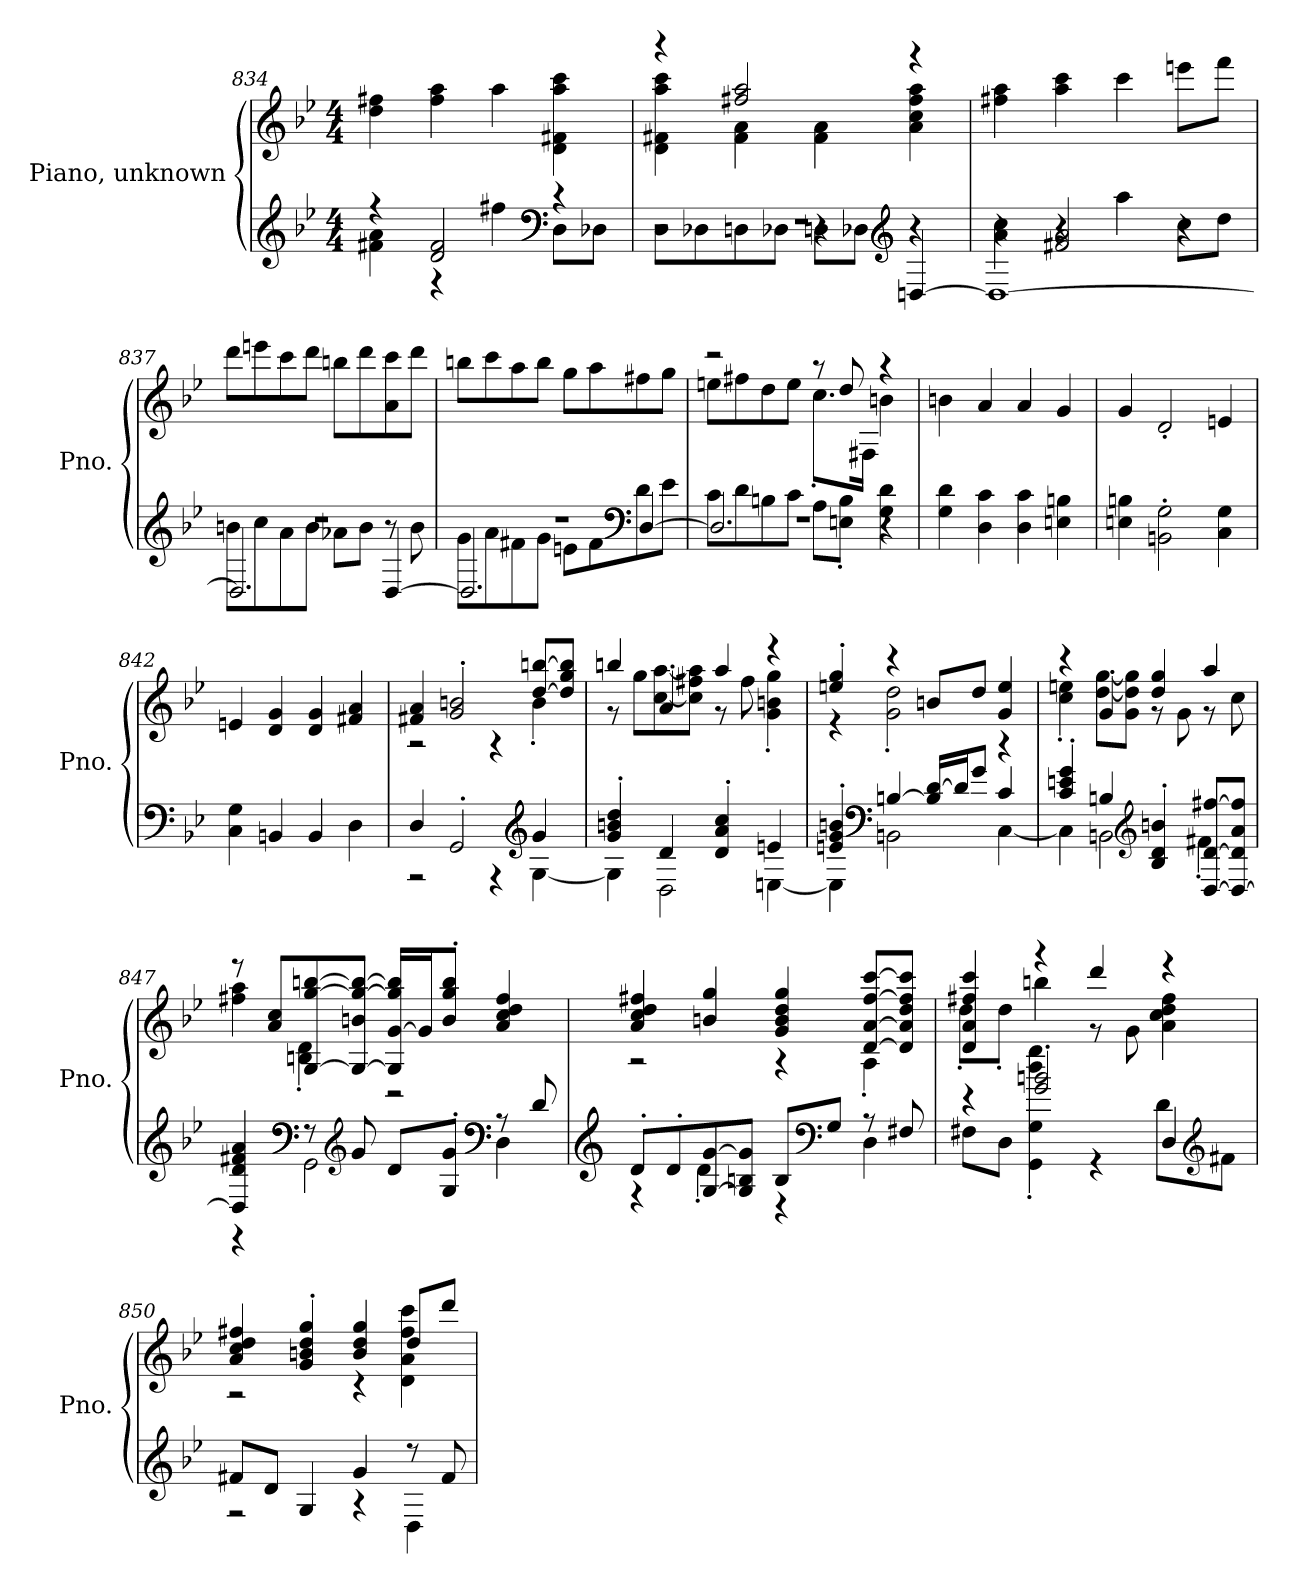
**kern	**kern
*part1	*part1
*staff2	*staff1
*I"Piano, unknown	*
*I'Pno.	*
*clefG2	*clefG2
*k[b-e-]	*k[b-e-]
*M4/4	*M4/4
=834	=834
*^	*
4r	4f#X\ 4a\	4dd\ 4ff#X\
2d/ 2f#/	4r	4ff#\ 4aa\
.	4ff#X\	4aa\
*clefF4	*	*
4r	8D\L	4d\ 4f#X\ 4aa\ 4ccc\
.	8D-X\J	.
!!LO:LB:g=z
=835	=835	=835
*	*^	*^
1r	8D\L	2r	4r	4d\ 4f#X\ 4aa\ 4ccc\
.	8D-X\	.	.	.
.	8Dn\	.	2ff#X/ 2aa/	4f#\ 4a\
.	8D-X\J	.	.	.
.	8Dn\L	4r	.	4f#\ 4a\
.	8D-X\J	.	.	.
*clefG2	*	*	*	*
.	4r	[4Dn/	4r	4a\ 4cc\ 4ff#\ 4aa\
*	*	*	*v	*v
=836	=836	=836	=836
4r	4a\ 4cc\	1D_	4ff#X\ 4aa\
2f#X/ 2a/	4r	.	4aa\ 4ccc\
.	4aa\	.	4ccc\
4r	8cc\L	.	8eeen\L
.	8dd\J	.	8fff\J
=837	=837	=837	=837
1r	8bn\L	2.D/]	8ddd\L
.	8cc\	.	8eeen\
.	8a\	.	8ccc\
.	8b\J	.	8ddd\J
.	8a-X\L	.	8bbn\L
.	8b\J	.	8ddd\
.	8r	[4D/	8a\ 8ccc\
.	8b\	.	8ddd\J
!!LO:PB:g=z
=838	=838	=838	=838
1r	8g\L	2.D/]	8bbn\L
.	8a\	.	8ccc\
.	8f#X\	.	8aa\
.	8g\J	.	8bb\J
.	8en\L	.	8gg\L
.	8f#\	.	8aa\
*clefF4	*	*	*
.	8d\	[4D/	8ff#X\
.	8e\J	.	8gg\J
=839	=839	=839	=839
*	*	*	*^
1r	8c\L	2.D/]	2r	8een\L
.	8d\	.	.	8ff#X\
.	8Bn\	.	.	8dd\
.	8c\J	.	.	8ee\J
.	8A\L	.	8r	8.cc'\L
.	8En\' 8B\'J	.	8dd/	.
.	.	.	.	16F#X\Jk
.	4G\ 4d\	4r	4r	4bn\
*v	*v	*v	*	*
*	*v	*v
=840	=840
4G\ 4d\	4bn\
4D\ 4c\	4a/
4D\ 4c\	4a/
4En\ 4Bn\	4g/
=841	=841
4En\ 4Bn\	4g/
2BBn\' 2G\'	2d'/
4C\ 4G\	4en/
!!LO:LB:g=z
=842	=842
4C\ 4G\	4en/
4BBn/	4d/ 4g/
4BB/	4d/ 4g/
4D\	4f#X/ 4a/
=843	=843
*^	*^
4D/	2r	4f#X/ 4a/	2r
2GG'/	.	2g/' 2bn/'	.
.	4r	.	4r
*clefG2	*	*	*
4g/	[4G\	[8dd/ [8bbn/L	4b'\
.	.	8dd/] 8gg/ 8bb/]J	.
=844	=844	=844	=844
4g/' 4bn/' 4dd/'	4G\]	4bbn/	8r
.	.	.	8gg\L
4d/	2D\	4a'/	[8cc\ [8aa\
.	.	.	8cc\] 8ff#X\ 8aa\]J
4d/' 4a/' 4cc/'	.	4aa/	8r
.	.	.	8ff#\
4en/	[4En\	4r	4g\' 4bn\' 4gg\'
=845	=845	=845	=845
4en/' 4g/' 4bn/'	4E\]	4een/' 4gg/'	4r
*clefF4	*	*	*
[4Bn/	2BBn\	4r	2g\' 2dd\'
16B/] [16d/LL	.	8bn/L	.
16d/J]	.	.	.
8g/J	.	8dd/J	.
4c/	[4C\	4g/ 4ee/	4r
!!LO:LB:g=z	!!
=846	=846	=846	=846
4c/' 4en/' 4g/'	4C\]	4r	4cc\' 4een\'
4Bn/	2BBn\	4g'/	[8dd\ [8gg\L
.	.	.	8g\ 8dd\] 8gg\]J
*clefG2	*	*	*
4B/' 4d/' 4bn/'	.	4dd/ 4gg/	8r
.	.	.	8g\
[8D/ [8d/ [8ff#X/L	4f#X'\	4aa/	8r
8D/_ 8d/] 8a/ 8ff#/]J	.	.	8cc\
=847	=847	=847	=847
4D/] 4d/ 4f#X/ 4a/	4r	8r	4ff#X\ 4aa\
.	.	8a/ 8cc/L	.
*clefF4	*	*	*
8r	2GG\	[8G/ [8gg/ [8bbn/	4Bn\' 4d\'
*clefG2	*	*	*
8g/	.	8G/_ 8bn/ 8gg/_ 8bb/_J	.
8d/L	.	16G/] [16g/ 16gg/] 16bb/]LL	2r
.	.	16g/J]	.
8G/' 8g/'J	.	8b/' 8gg/' 8bb/'J	.
*clefF4	*	*	*
8r	4D\	4a/ 4cc/ 4dd/ 4ff#/	.
8d/	.	.	.
=848	=848	=848	=848
*clefG2	*	*	*
8d'/L	4r	4a/ 4cc/ 4dd/ 4ff#X/	2r
8d'/	.	.	.
[8G/ [8g/	4d'\	4bn/ 4gg/	.
8G/] 8Bn/ 8g/]J	.	.	.
8B/L	4r	4g/ 4b/ 4dd/ 4gg/	4r
*clefF4	*	*	*
8G/J	.	.	.
8r	4D\	[8d/ [8a/ [8ff#/ [8ccc/L	4A'\
8F#X/	.	8d/] 8a/] 8dd/ 8ff#/] 8ccc/]J	.
!!LO:LB:g=z	!!
=849	=849	=849	=849
4r	8F#X\L	4d/ 4a/ 4ff#X/ 4ccc/	8dd'\L
.	8D\J	.	8dd'\J
2g/' 2bn/'	4GG\' 4G\' 4dd\' 4gg\'	4r	4bbn\
.	4r	4ddd/	8r
.	.	.	8g\
4D/	8d\L	4r	4a\ 4cc\ 4dd\ 4ff#\
*clefG2	*	*	*
.	8f#X\J	.	.
=850	=850	=850	=850
8f#X/L	2r	4a/ 4cc/ 4dd/ 4ff#X/	2r
8d/J	.	.	.
4G/	.	4g/' 4bn/' 4dd/' 4gg/'	.
4g/	4r	4b/ 4dd/ 4gg/	4r
8r	4D\	8dd/L	4d\ 4a\ 4ff#\ 4ccc\
8f#/	.	8ddd/J	.
*v	*v	*	*
*	*v	*v
=	=
*-	*-
